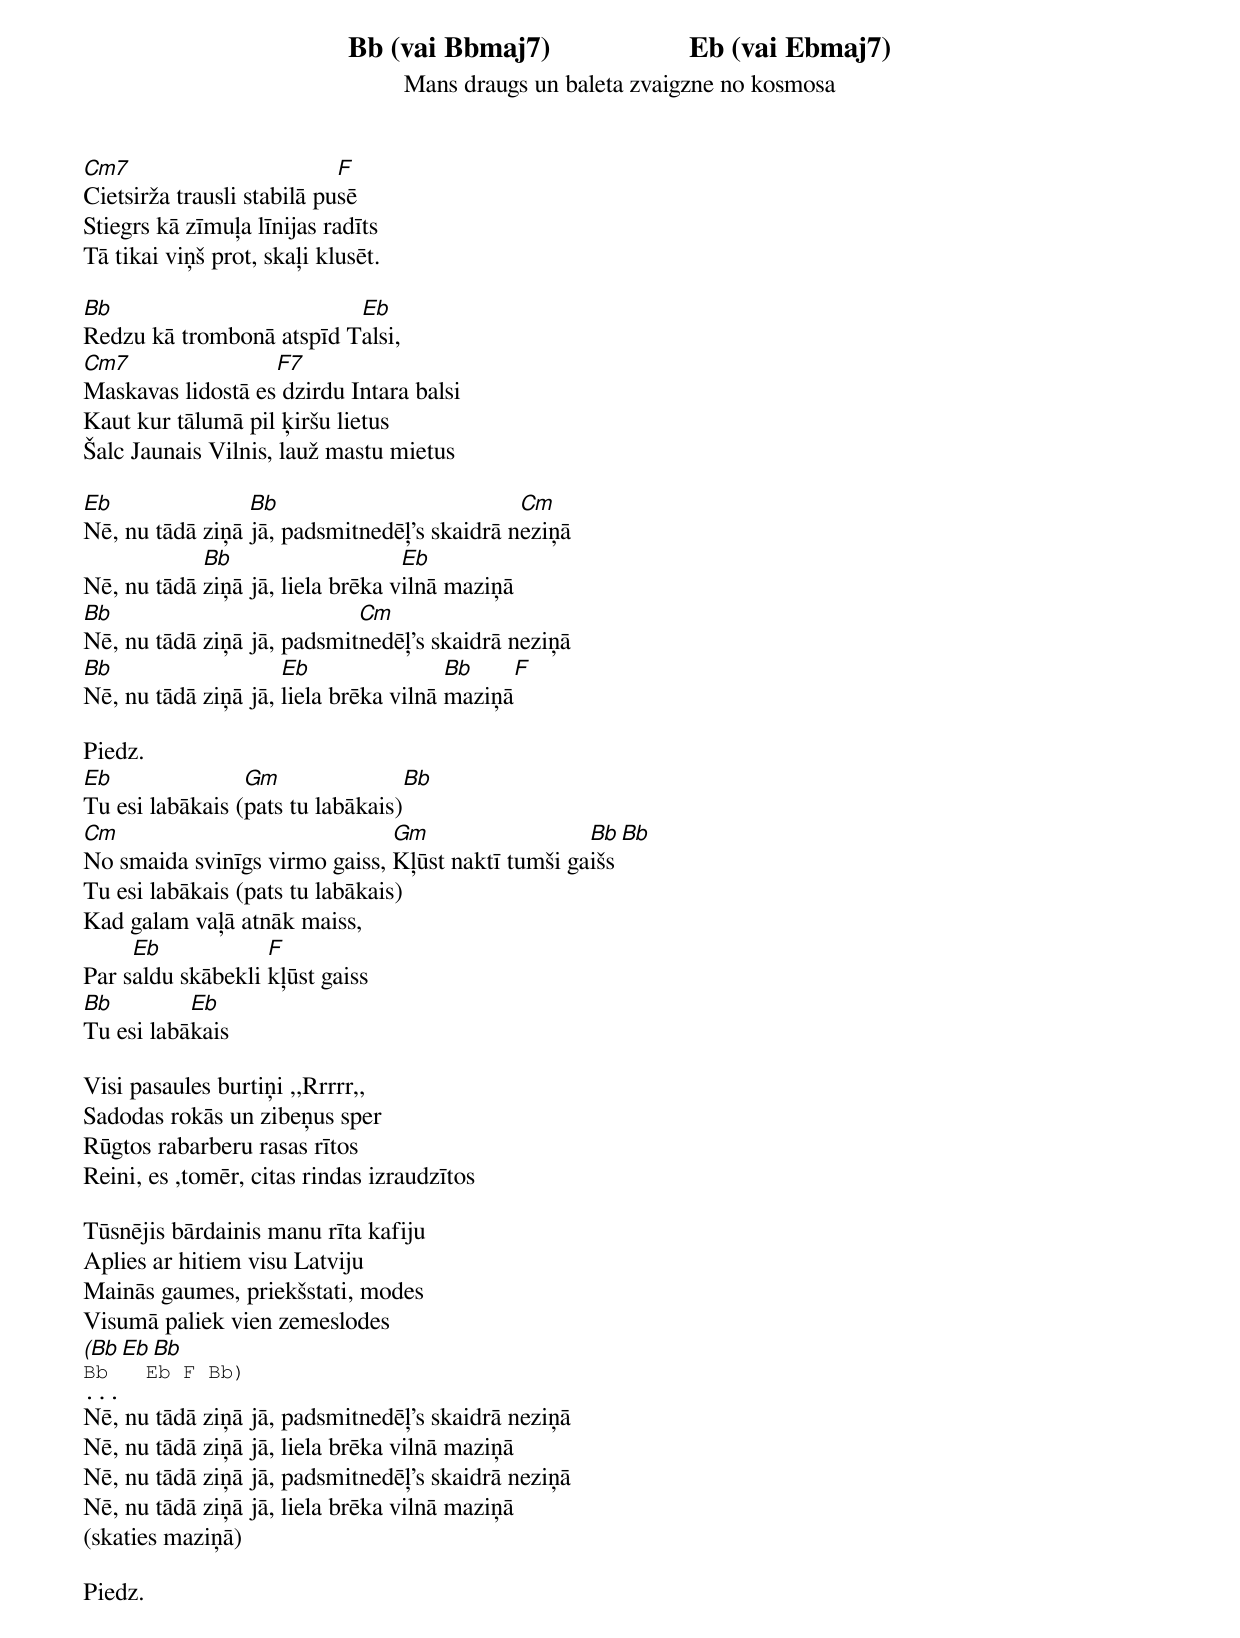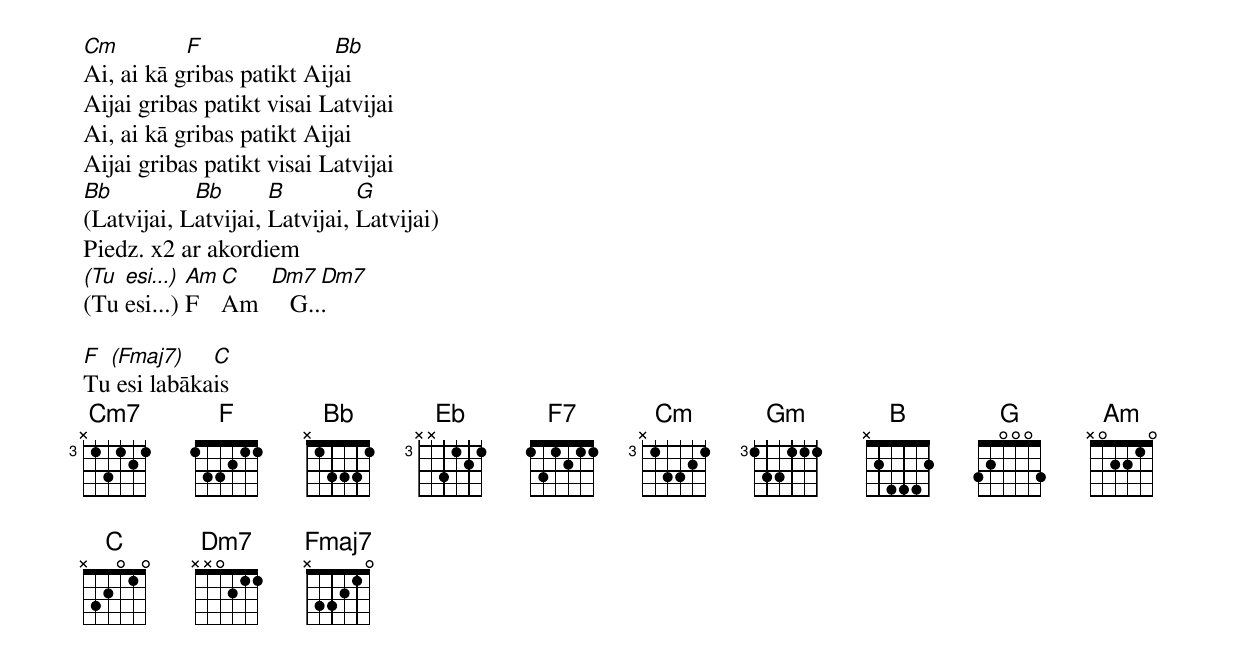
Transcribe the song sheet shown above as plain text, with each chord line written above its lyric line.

Bb (vai Bbmaj7)                   Eb (vai Ebmaj7)
Mans draugs un baleta zvaigzne no kosmosa
Cm7                         F
Cietsirža trausli stabilā pusē
Stiegrs kā zīmuļa līnijas radīts
Tā tikai viņš prot, skaļi klusēt.

Bb                        Eb
Redzu kā trombonā atspīd Talsi,
Cm7                F7
Maskavas lidostā es dzirdu Intara balsi
Kaut kur tālumā pil ķiršu lietus
Šalc Jaunais Vilnis, lauž mastu mietus

Eb               Bb                          Cm
Nē, nu tādā ziņā jā, padsmitnedēļ's skaidrā neziņā
            Bb                    Eb
Nē, nu tādā ziņā jā, liela brēka vilnā maziņā
Bb                          Cm
Nē, nu tādā ziņā jā, padsmitnedēļ's skaidrā neziņā
Bb                   Eb                Bb             F
Nē, nu tādā ziņā jā, liela brēka vilnā maziņā

Piedz.
Eb               Gm               Bb
Tu esi labākais (pats tu labākais)
Cm                             Gm                  Bb   Bb
No smaida svinīgs virmo gaiss, Kļūst naktī tumši gaišs
Tu esi labākais (pats tu labākais)
Kad galam vaļā atnāk maiss,
     Eb            F
Par saldu skābekli kļūst gaiss
Bb         Eb
Tu esi labākais

Visi pasaules burtiņi ,,Rrrrr,,
Sadodas rokās un zibeņus sper
Rūgtos rabarberu rasas rītos
Reini, es ,tomēr, citas rindas izraudzītos

Tūsnējis bārdainis manu rīta kafiju
Aplies ar hitiem visu Latviju
Mainās gaumes, priekšstati, modes
Visumā paliek vien zemeslodes
(Bb   Eb   Bb
Bb   Eb F Bb)
...
Nē, nu tādā ziņā jā, padsmitnedēļ's skaidrā neziņā
Nē, nu tādā ziņā jā, liela brēka vilnā maziņā
Nē, nu tādā ziņā jā, padsmitnedēļ's skaidrā neziņā
Nē, nu tādā ziņā jā, liela brēka vilnā maziņā
(skaties maziņā)

Piedz.

Cm         F               Bb
Ai, ai kā gribas patikt Aijai
Aijai gribas patikt visai Latvijai
Ai, ai kā gribas patikt Aijai
Aijai gribas patikt visai Latvijai
Bb          Bb       B         G
(Latvijai, Latvijai, Latvijai, Latvijai)
Piedz. x2 ar akordiem
(Tu esi...) Am  C   Dm7   Dm7
(Tu esi...) F   Am     G...

F (Fmaj7)    C
Tu esi labākais
